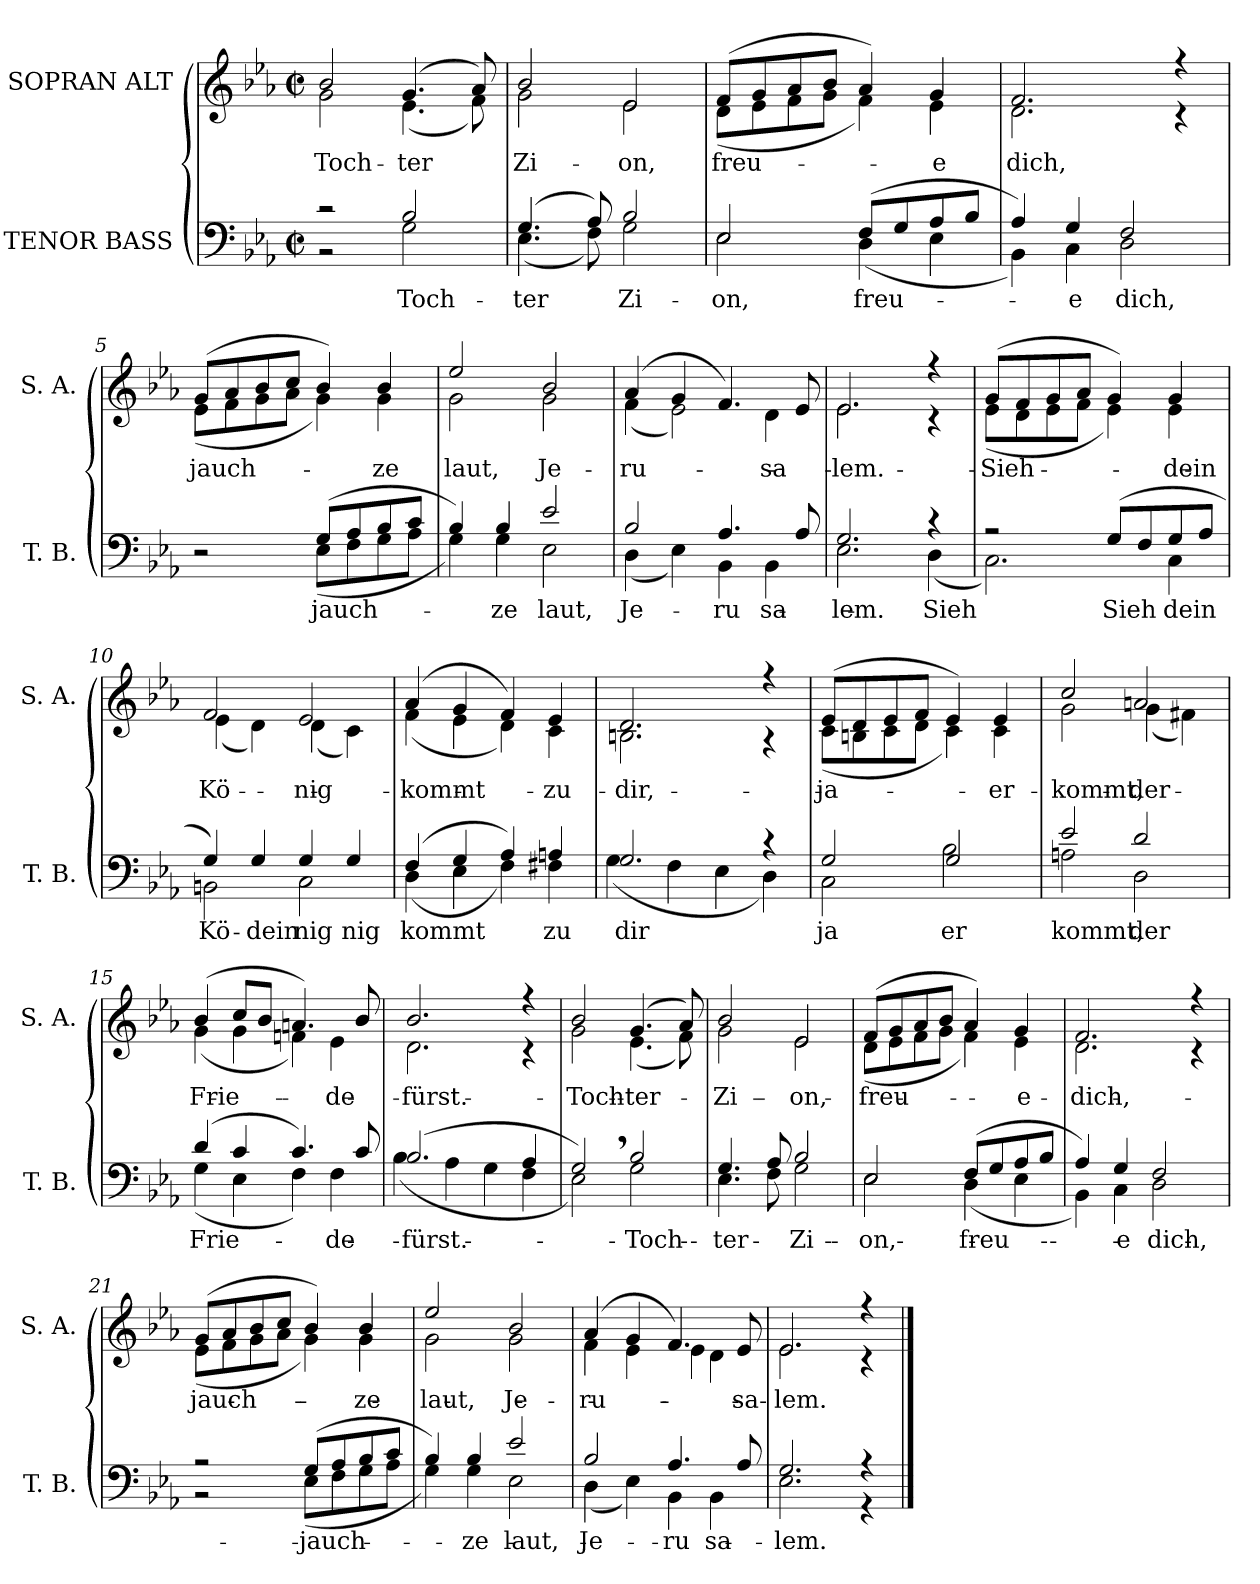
**kern	**text	**kern	**text
*part2	*part2	*part1	*part1
*staff2	*staff2	*staff1	*staff1
*I"TENOR BASS	*	*I"SOPRAN ALT	*
*I'T. B.	*	*I'S. A.	*
*clefF4	*	*clefG2	*
*k[b-e-a-]	*	*k[b-e-a-]	*
*M2/2	*	*M2/2	*
*met(c|)	*	*met(c|)	*
*MM100	*	*MM100	*
=1	=1	=1	=1
*^	*	*^	*
!	!	!	!	!	!LO:LY:b
2r	2r	.	2b-/	2g\	Toch-
!	!	!LO:LY:b	!	!	!LO:LY:b
2B-/	2G\	Toch-	(4.g/	(4.e-\	-ter
.	.	.	8a-/)	8f\)	.
=2	=2	=2	=2	=2	=2
!	!	!LO:LY:b	!	!	!LO:LY:b
(4.G/	(4.E-\	-ter	2b-/	2g\	Zi-
8A-/)	8F\)	.	.	.	.
!	!	!LO:LY:b	!	!	!LO:LY:b
2B-/	2G\	Zi-	2e-/	2e-\	-on,
=3	=3	=3	=3	=3	=3
!	!	!LO:LY:b	!	!	!LO:LY:b
2E-/	2E-\	-on,	(8f/L	(8d\L	freu-
.	.	.	8g/	8e-\	.
.	.	.	8a-/	8f\	.
.	.	.	8b-/J	8g\J	.
!	!	!LO:LY:b	!	!	!
(8F/L	(4D\	freu-	4a-/)	4f\)	.
8G/	.	.	.	.	.
!	!	!	!	!	!LO:LY:b
8A-/	4E-\	.	4g/	4e-\	-e
8B-/J	.	.	.	.	.
=4	=4	=4	=4	=4	=4
!	!	!	!	!	!LO:LY:b
4A-/)	4BB-\)	.	2.f/	2.d\	dich,
!	!	!LO:LY:b	!	!	!
4G/	4C\	-e	.	.	.
!	!	!LO:LY:b	!	!	!
2F/	2D\	dich,	.	.	.
.	.	.	4r	4r	.
=5	=5	=5	=5	=5	=5
!	!	!	!	!	!LO:LY:b
2r	2ryy	.	(8g/L	(8e-\L	jauch-
.	.	.	8a-/	8f\	.
.	.	.	8b-/	8g\	.
.	.	.	8cc/J	8a-\J	.
!	!	!LO:LY:b	!	!	!
(8G/L	(8E-\L	jauch-	4b-/)	4g\)	.
8A-/	8F\	.	.	.	.
!	!	!	!	!	!LO:LY:b
8B-/	8G\	.	4b-/	4g\	-ze
8c/J	8A-\J	.	.	.	.
=6	=6	=6	=6	=6	=6
!	!	!	!	!	!LO:LY:b
4B-/)	4G\)	.	2ee-/	2g\	laut,
!	!	!LO:LY:b	!	!	!
4B-/	4G\	-ze	.	.	.
!	!	!LO:LY:b	!	!	!LO:LY:b
2e-/	2E-\	laut,	2b-/	2g\	Je-
!!LO:LB:g=z	!!
=7	=7	=7	=7	=7	=7
!	!	!LO:LY:b	!	!	!LO:LY:b
2B-/	(4D\	Je-	(4a-/	(4f\	-ru-
.	4E-\)	.	4g/	2e-\)	.
!	!	!LO:LY:b	!	!	!
4.A-/	4BB-\	-ru-	4.f/)	.	.
!	!	!LO:LY:b	!	!	!LO:LY:b
.	4BB-\	-sa-	.	4d\	-sa-
8A-/	.	.	8e-/	.	.
=8	=8	=8	=8	=8	=8
!	!	!LO:LY:b	!	!	!LO:LY:b
2.G/	2.E-\	-lem.	2.e-/	2.e-\	-lem.
!	!	!LO:LY:b	!	!	!
4r	(4D\	Sieh	4r	4r	.
=9	=9	=9	=9	=9	=9
!	!	!	!	!	!LO:LY:b
2r	2.C\)	.	(8g/L	(8e-\L	Sieh
.	.	.	8f/	8d\	.
.	.	.	8g/	8e-\	.
.	.	.	8a-/J	8f\J	.
!	!	!LO:LY:b	!	!	!
(8G/L	.	Sieh	4g/)	4e-\)	.
8F/	.	.	.	.	.
!	!	!LO:LY:b	!	!	!LO:LY:b
8G/	4C\	dein	4g/	4e-\	dein
8A-/J	.	.	.	.	.
=10	=10	=10	=10	=10	=10
!	!	!LO:LY:b	!	!	!LO:LY:b
4G/)	2BBn\	Kö-	2f/	(4e-\	Kö-
!	!	!LO:LY:b	!	!	!
4G/	.	-dein	.	4d\)	.
!	!	!LO:LY:b	!	!	!
!	!	!LO:LY:b	!	!	!LO:LY:b
4G/	2C\	-nig	2e-/	(4d\	-nig
!	!	!LO:LY:b	!	!	!
4G/	.	-nig	.	4c\)	.
=11	=11	=11	=11	=11	=11
!	!	!LO:LY:b	!	!	!LO:LY:b
(4F/	(4D\	kommt	(4a-/	(4f\	kommt
4G/	4E-\	.	4g/	4e-\	.
4A-/)	4F\)	.	4f/)	4d\)	.
!	!	!LO:LY:b	!	!	!LO:LY:b
4An/	4F#X\	zu	4e-/	4c\	zu
=12	=12	=12	=12	=12	=12
!	!	!LO:LY:b	!	!	!LO:LY:b
2.G/	(4G\	dir	2.d/	2.Bn\	dir,
.	4F\	.	.	.	.
.	4E-\	.	.	.	.
4r	4D\)	.	4r	4r	.
!!LO:LB:g=z	!!
=13	=13	=13	=13	=13	=13
!	!	!LO:LY:b	!	!	!LO:LY:b
2G/	2C\	ja	(8e-/L	(8c\L	ja
.	.	.	8d/	8Bn\	.
.	.	.	8e-/	8c\	.
.	.	.	8f/J	8d\J	.
!	!	!LO:LY:b	!	!	!
2G/	2B-\	er	4e-/)	4c\)	.
!	!	!	!	!	!LO:LY:b
.	.	.	4e-/	4c\	er
=14	=14	=14	=14	=14	=14
!	!	!LO:LY:b	!	!	!LO:LY:b
2e-/	2An\	kommt,	2cc/	2g\	kommt,
!	!	!LO:LY:b	!	!	!LO:LY:b
2d/	2D\	der	2an/	(4g\	der
.	.	.	.	4f#X\)	.
=15	=15	=15	=15	=15	=15
!	!	!LO:LY:b	!	!	!LO:LY:b
(4d/	(4G\	Frie-	(4b-/	(4g\	Frie-
4c/	4E-\	.	8cc/L	4g\	.
.	.	.	8b-/J	.	.
4.c/)	4F\)	.	4.an/)	4fni\)	.
!	!	!LO:LY:b	!	!	!LO:LY:b
.	4F\	-de-	.	4e-\	-de-
8c/	.	.	8b-/	.	.
=16	=16	=16	=16	=16	=16
!	!	!LO:LY:b	!	!	!LO:LY:b
(2.B-/	(4B-\	-fürst.	2.b-/	2.d\	-fürst.
.	4A-i\	.	.	.	.
.	4G\	.	.	.	.
4A-/	4F\	.	4r	4r	.
=17	=17	=17	=17	=17	=17
!	!	!	!	!	!LO:LY:b
2G,/)	2E-\)	.	2b-/	2g\	Toch-
!	!	!LO:LY:b	!	!	!LO:LY:b
2B-/	2G\	Toch-	(4.g/	(4.e-\	-ter
.	.	.	8a-/)	8f\)	.
=18	=18	=18	=18	=18	=18
!	!	!LO:LY:b	!	!	!LO:LY:b
4.G/	4.E-\	-ter	2b-/	2g\	Zi-
8A-/	8F\	.	.	.	.
!	!	!LO:LY:b	!	!	!LO:LY:b
2B-/	2G\	Zi-	2e-/	2e-\	-on,
!!LO:LB:g=z	!!
=19	=19	=19	=19	=19	=19
!	!	!LO:LY:b	!	!	!LO:LY:b
2E-/	2E-\	-on,	(8f/L	(8d\L	freu-
.	.	.	8g/	8e-\	.
.	.	.	8a-/	8f\	.
.	.	.	8b-/J	8g\J	.
!	!	!LO:LY:b	!	!	!
(8F/L	(4D\	freu-	4a-/)	4f\)	.
8G/	.	.	.	.	.
!	!	!	!	!	!LO:LY:b
8A-/	4E-\	.	4g/	4e-\	-e
8B-/J	.	.	.	.	.
=20	=20	=20	=20	=20	=20
!	!	!	!	!	!LO:LY:b
4A-/)	4BB-\)	.	2.f/	2.d\	dich,
!	!	!LO:LY:b	!	!	!
4G/	4C\	-e	.	.	.
!	!	!LO:LY:b	!	!	!
2F/	2D\	dich,	.	.	.
.	.	.	4r	4r	.
=21	=21	=21	=21	=21	=21
!	!	!	!	!	!LO:LY:b
2r	2r	.	(8g/L	(8e-\L	jauch-
.	.	.	8a-/	8f\	.
.	.	.	8b-/	8g\	.
.	.	.	8cc/J	8a-\J	.
!	!	!LO:LY:b	!	!	!
(8G/L	(8E-\L	jauch-	4b-/)	4g\)	.
8A-/	8F\	.	.	.	.
!	!	!	!	!	!LO:LY:b
8B-/	8G\	.	4b-/	4g\	-ze
8c/J	8A-\J	.	.	.	.
=22	=22	=22	=22	=22	=22
!	!	!	!	!	!LO:LY:b
4B-/)	4G\)	.	2ee-/	2g\	laut,
!	!	!LO:LY:b	!	!	!
4B-/	4G\	-ze	.	.	.
!	!	!LO:LY:b	!	!	!LO:LY:b
2e-/	2E-\	laut,	2b-/	2g\	Je-
=23	=23	=23	=23	=23	=23
!	!	!LO:LY:b	!	!	!LO:LY:b
2B-/	(4D\	Je-	(4a-/	4f\	-ru-
.	4E-\)	.	4g/	4e-\	.
!	!	!LO:LY:b	!	!	!
4.A-/	4BB-\	-ru-	4.f/)	4e-\	.
!	!	!LO:LY:b	!	!	!
.	4BB-\	-sa-	.	4d\	.
!	!	!	!	!	!LO:LY:b
8A-/	.	.	8e-/	.	-sa-
=24	=24	=24	=24	=24	=24
!	!	!LO:LY:b	!	!	!LO:LY:b
2.G/	2.E-\	-lem.	2.e-/	2.e-\	-lem.
4r	4r	.	4r	4r	.
*v	*v	*	*	*	*
*	*	*v	*v	*
==	==	==	==
*-	*-	*-	*-
